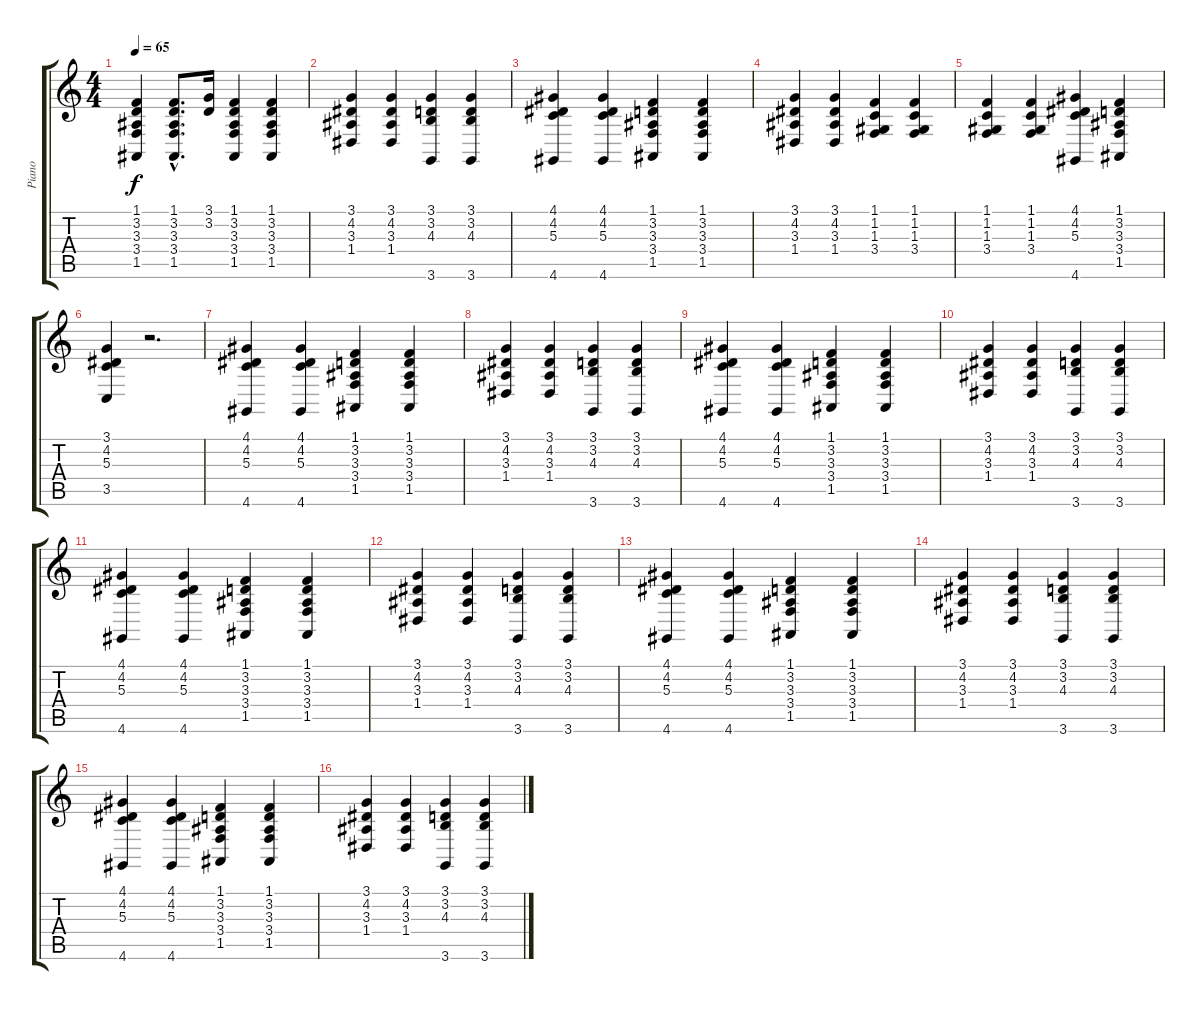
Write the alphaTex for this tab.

\track ("Piano" "Piano") {instrument acousticgrandpiano}
\staff {score tabs}
\tuning (E4 B3 G3 D3 A2 E2) {hide}
\ts (4 4)
\tempo 65
\clef g2
\ks c
(1.1 3.2 3.3 3.4 1.5).4{dy f} (1.1{hac} 3.2{hac} 3.3{hac} 3.4{hac} 1.5{hac}).8{d} (3.1 3.2).16 (1.1 3.2 3.3 3.4 1.5).4 (1.1 3.2 3.3 3.4 1.5).4 |
(3.1 4.2 3.3 1.4).4 (3.1 4.2 3.3 1.4).4 (3.1 3.2 4.3 3.6).4 (3.1 3.2 4.3 3.6).4 |
(4.1 4.2 5.3 4.6).4 (4.1 4.2 5.3 4.6).4 (1.1 3.2 3.3 3.4 1.5).4 (1.1 3.2 3.3 3.4 1.5).4 |
(3.1 4.2 3.3 1.4).4 (3.1 4.2 3.3 1.4).4 (1.1 1.2 1.3 3.4).4 (1.1 1.2 1.3 3.4).4 |
(1.1 1.2 1.3 3.4).4 (1.1 1.2 1.3 3.4).4 (4.1 4.2 5.3 4.6).4 (1.1 3.2 3.3 3.4 1.5).4 |
(3.1 4.2 5.3 3.5).4 r.2{d} |
(4.1 4.2 5.3 4.6).4 (4.1 4.2 5.3 4.6).4 (1.1 3.2 3.3 3.4 1.5).4 (1.1 3.2 3.3 3.4 1.5).4 |
(3.1 4.2 3.3 1.4).4 (3.1 4.2 3.3 1.4).4 (3.1 3.2 4.3 3.6).4 (3.1 3.2 4.3 3.6).4 |
(4.1 4.2 5.3 4.6).4 (4.1 4.2 5.3 4.6).4 (1.1 3.2 3.3 3.4 1.5).4 (1.1 3.2 3.3 3.4 1.5).4 |
(3.1 4.2 3.3 1.4).4 (3.1 4.2 3.3 1.4).4 (3.1 3.2 4.3 3.6).4 (3.1 3.2 4.3 3.6).4 |
(4.1 4.2 5.3 4.6).4 (4.1 4.2 5.3 4.6).4 (1.1 3.2 3.3 3.4 1.5).4 (1.1 3.2 3.3 3.4 1.5).4 |
(3.1 4.2 3.3 1.4).4 (3.1 4.2 3.3 1.4).4 (3.1 3.2 4.3 3.6).4 (3.1 3.2 4.3 3.6).4 |
(4.1 4.2 5.3 4.6).4 (4.1 4.2 5.3 4.6).4 (1.1 3.2 3.3 3.4 1.5).4 (1.1 3.2 3.3 3.4 1.5).4 |
(3.1 4.2 3.3 1.4).4 (3.1 4.2 3.3 1.4).4 (3.1 3.2 4.3 3.6).4 (3.1 3.2 4.3 3.6).4 |
(4.1 4.2 5.3 4.6).4 (4.1 4.2 5.3 4.6).4 (1.1 3.2 3.3 3.4 1.5).4 (1.1 3.2 3.3 3.4 1.5).4 |
(3.1 4.2 3.3 1.4).4 (3.1 4.2 3.3 1.4).4 (3.1 3.2 4.3 3.6).4 (3.1 3.2 4.3 3.6).4
